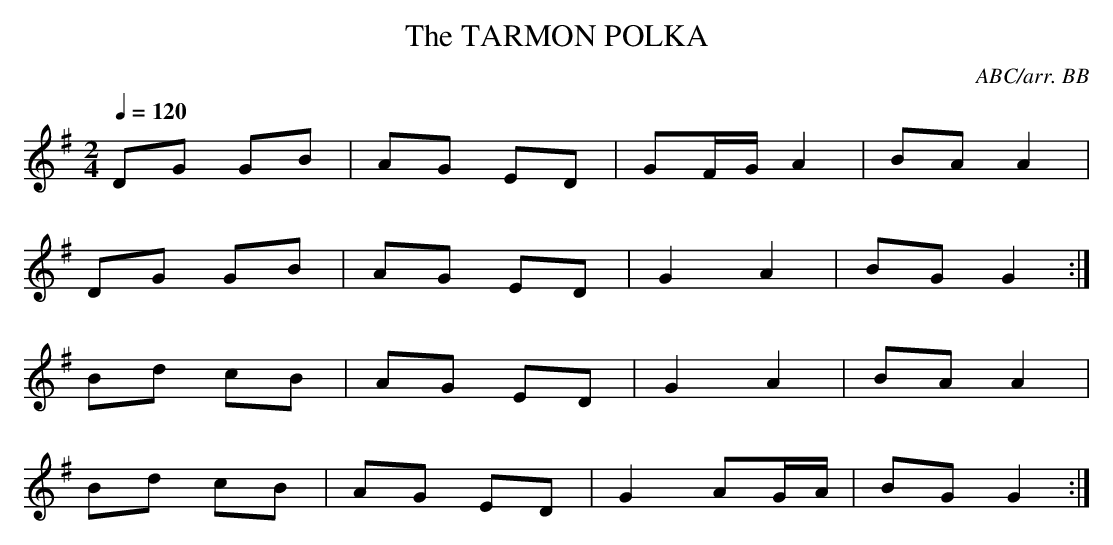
X:1
T:TARMON POLKA, The
C:ABC/arr. BB
Q:1/4=120
M:2/4
L:1/8
K:G
DG GB|AG ED|GF/G/ A2|BA A2|
DG GB|AG ED|G2 A2|BG G2 :|
Bd cB|AG ED|G2 A2|BA A2|
Bd cB|AG ED|G2 AG/A/|BG G2 :|
